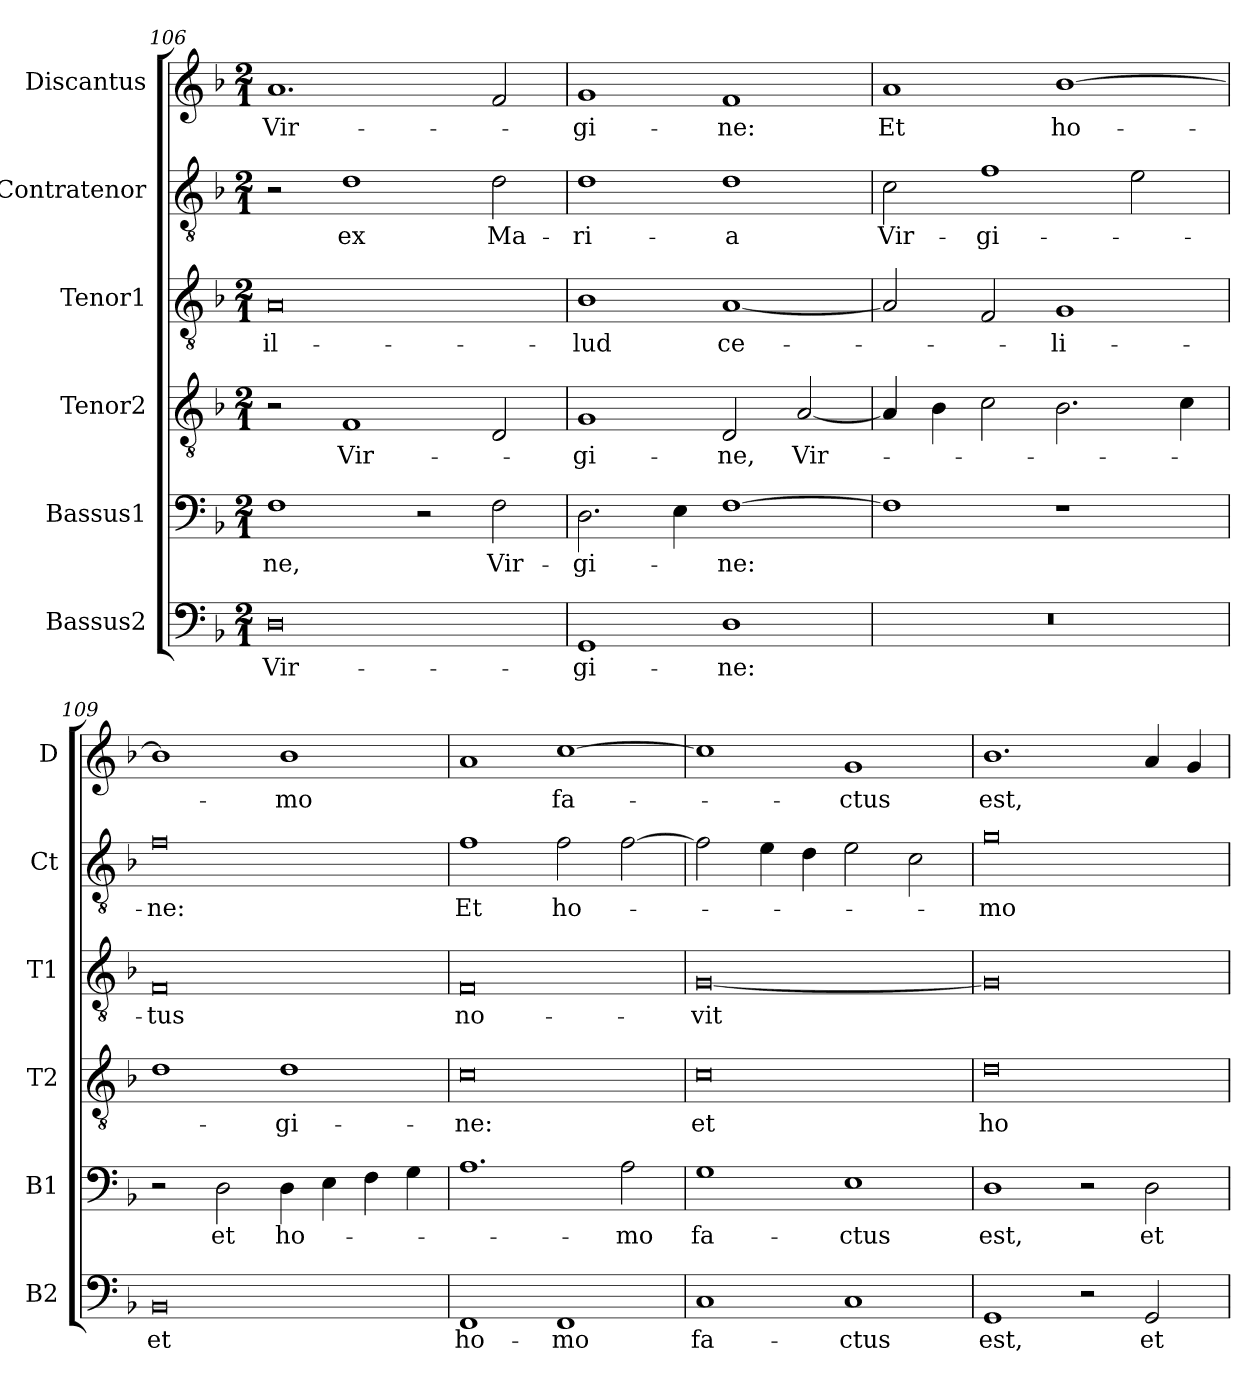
**kern	**text	**kern	**text	**kern	**text	**kern	**text	**kern	**text	**kern	**text
*part6	*part6	*part5	*part5	*part4	*part4	*part3	*part3	*part2	*part2	*part1	*part1
*staff6	*staff6	*staff5	*staff5	*staff4	*staff4	*staff3	*staff3	*staff2	*staff2	*staff1	*staff1
*I"Bassus2	*	*I"Bassus1	*	*I"Tenor2	*	*I"Tenor1	*	*I"Contratenor	*	*I"Discantus	*
*I'B2	*	*I'B1	*	*I'T2	*	*I'T1	*	*I'Ct	*	*I'D	*
*clefF4	*	*clefF4	*	*clefGv2	*	*clefGv2	*	*clefGv2	*	*clefG2	*
*k[b-]	*	*k[b-]	*	*k[b-]	*	*k[b-]	*	*k[b-]	*	*k[b-]	*
*M2/1	*	*M2/1	*	*M2/1	*	*M2/1	*	*M2/1	*	*M2/1	*
=106	=106	=106	=106	=106	=106	=106	=106	=106	=106	=106	=106
0D	Vir-	1F	-ne,	2r	.	0A	il-	2r	.	1.a	Vir-
.	.	.	.	1F	Vir-	.	.	1d	ex	.	.
.	.	2r	.	.	.	.	.	.	.	.	.
.	.	2F\	Vir-	2D/	.	.	.	2d\	Ma-	2f/	.
=107	=107	=107	=107	=107	=107	=107	=107	=107	=107	=107	=107
1GG	-gi-	2.D\	-gi-	1G	-gi-	1B-	-lud	1d	-ri-	1g	-gi-
.	.	4E\	.	.	.	.	.	.	.	.	.
1D	-ne:	[1F	-ne:	2D/	-ne,	[1A	ce-	1d	-a	1f	-ne:
.	.	.	.	[2A/	Vir-	.	.	.	.	.	.
=108	=108	=108	=108	=108	=108	=108	=108	=108	=108	=108	=108
0r	.	1F]	.	4A/]	.	2A/]	.	2c\	Vir-	1a	Et
.	.	.	.	4B-\	.	.	.	.	.	.	.
.	.	.	.	2c\	.	2F/	.	1f	-gi-	.	.
.	.	1r	.	2.B-\	.	1G	-li-	.	.	[1b-	ho-
.	.	.	.	.	.	.	.	2e\	.	.	.
.	.	.	.	4c\	.	.	.	.	.	.	.
=109	=109	=109	=109	=109	=109	=109	=109	=109	=109	=109	=109
0BB-	et	2r	.	1d	.	0F	-tus	0f	-ne:	1b-]	.
.	.	2D\	et	.	.	.	.	.	.	.	.
.	.	4D\	ho-	1d	-gi-	.	.	.	.	1b-	-mo
.	.	4E\	.	.	.	.	.	.	.	.	.
.	.	4F\	.	.	.	.	.	.	.	.	.
.	.	4G\	.	.	.	.	.	.	.	.	.
=110	=110	=110	=110	=110	=110	=110	=110	=110	=110	=110	=110
1FF	ho-	1.A	.	0c	-ne:	0F	no-	1f	Et	1a	.
1FF	-mo	.	.	.	.	.	.	2f\	ho-	[1cc	fa-
.	.	2A\	-mo	.	.	.	.	[2f\	.	.	.
=111	=111	=111	=111	=111	=111	=111	=111	=111	=111	=111	=111
1C	fa-	1G	fa-	0c	et	[0G	-vit	2f\]	.	1cc]	.
.	.	.	.	.	.	.	.	4e\	.	.	.
.	.	.	.	.	.	.	.	4d\	.	.	.
1C	-ctus	1E	-ctus	.	.	.	.	2e\	.	1g	-ctus
.	.	.	.	.	.	.	.	2c\	.	.	.
=112	=112	=112	=112	=112	=112	=112	=112	=112	=112	=112	=112
1GG	est,	1D	est,	0d	ho-	0G]	.	0g	-mo	1.b-	est,
2r	.	2r	.	.	.	.	.	.	.	.	.
2GG/	et	2D\	et	.	.	.	.	.	.	4a/	.
.	.	.	.	.	.	.	.	.	.	4g/	.
=	=	=	=	=	=	=	=	=	=	=	=
*-	*-	*-	*-	*-	*-	*-	*-	*-	*-	*-	*-
